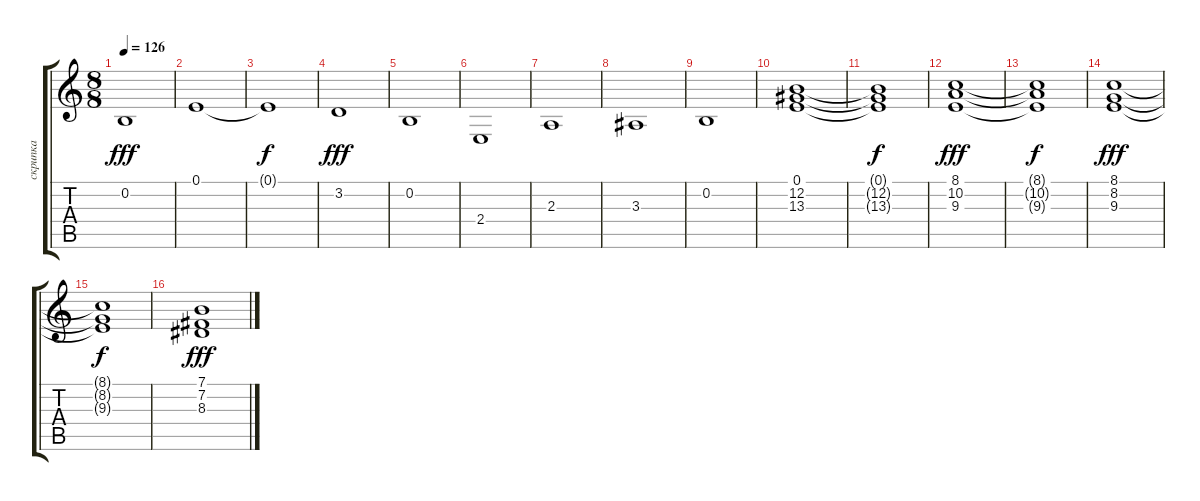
\track ("скрипка" "скрипка") {instrument viola}
\staff {score tabs}
\tuning (E4 B3 G3 D3 A2 E2) {hide}
\ts (8 8)
\tempo 126
\clef g2
\ks c
0.2.1{dy fff} |
0.1.1 |
0.1{t}.1{dy f} |
3.2.1{dy fff} |
0.2.1 |
2.4.1 |
2.3.1 |
3.3.1 |
0.2.1 |
(0.1 12.2 13.3).1 |
(0.1{t} 12.2{t} 13.3{t}).1{dy f} |
(8.1 10.2 9.3).1{dy fff} |
(8.1{t} 10.2{t} 9.3{t}).1{dy f} |
(8.1 8.2 9.3).1{dy fff} |
(8.1{t} 8.2{t} 9.3{t}).1{dy f} |
(7.1 7.2 8.3).1{dy fff}
